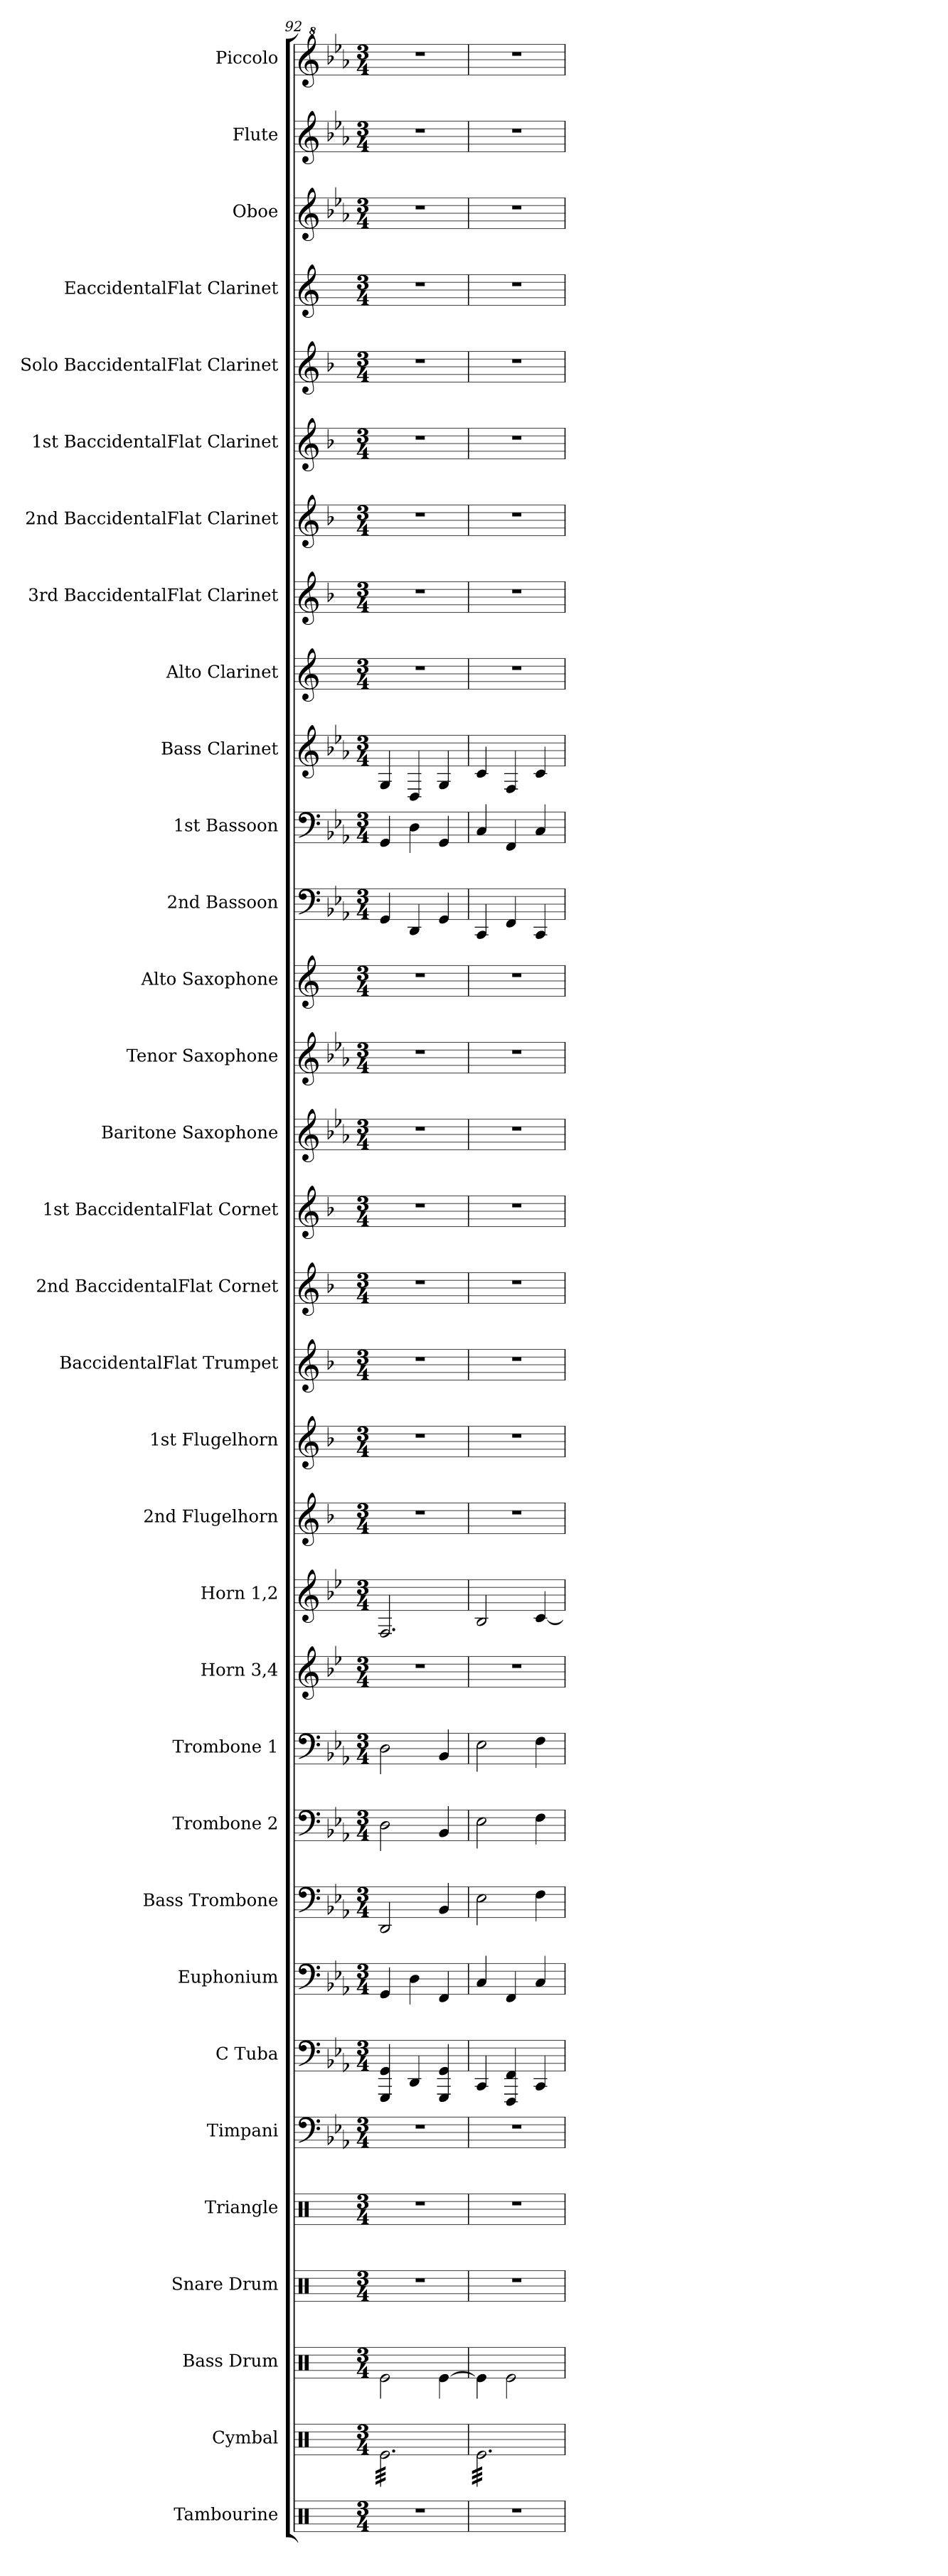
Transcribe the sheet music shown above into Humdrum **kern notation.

**kern	**kern	**kern	**kern	**kern	**kern	**kern	**kern	**kern	**kern	**kern	**kern	**kern	**kern	**kern	**kern	**kern	**kern	**kern	**kern	**kern	**kern	**kern	**kern	**kern	**kern	**kern	**kern	**kern	**kern	**kern	**kern	**kern
*part33	*part32	*part31	*part30	*part29	*part28	*part27	*part26	*part25	*part24	*part23	*part22	*part21	*part20	*part19	*part18	*part17	*part16	*part15	*part14	*part13	*part12	*part11	*part10	*part9	*part8	*part7	*part6	*part5	*part4	*part3	*part2	*part1
*staff33	*staff32	*staff31	*staff30	*staff29	*staff28	*staff27	*staff26	*staff25	*staff24	*staff23	*staff22	*staff21	*staff20	*staff19	*staff18	*staff17	*staff16	*staff15	*staff14	*staff13	*staff12	*staff11	*staff10	*staff9	*staff8	*staff7	*staff6	*staff5	*staff4	*staff3	*staff2	*staff1
*I"Tambourine	*I"Cymbal	*I"Bass Drum	*I"Snare Drum	*I"Triangle	*I"Timpani	*I"C Tuba	*I"Euphonium	*I"Bass Trombone	*I"Trombone 2	*I"Trombone 1	*I"Horn 3,4	*I"Horn 1,2	*I"2nd Flugelhorn	*I"1st Flugelhorn	*I"BaccidentalFlat Trumpet	*I"2nd BaccidentalFlat Cornet	*I"1st BaccidentalFlat Cornet	*I"Baritone Saxophone	*I"Tenor Saxophone	*I"Alto Saxophone	*I"2nd Bassoon	*I"1st Bassoon	*I"Bass Clarinet	*I"Alto Clarinet	*I"3rd BaccidentalFlat Clarinet	*I"2nd BaccidentalFlat Clarinet	*I"1st BaccidentalFlat Clarinet	*I"Solo BaccidentalFlat Clarinet	*I"EaccidentalFlat Clarinet	*I"Oboe	*I"Flute	*I"Piccolo
*I'Tamb.	*I'Cym.	*I'B. Dr.	*I'Sn. Dr.	*I'Trgl.	*I'Timp.	*I'C Tu.	*I'Eu.	*I'B. Trb.	*I'Trb. 2	*I'Trb. 1	*I'Hn. 3,4	*I'Hn. 1,2	*I'2nd Flghn.	*I'1st Flghn.	*I'BaccidentalFlat Tpt.	*I'2nd BaccidentalFlat Cnt.	*I'1st BaccidentalFlat Cnt.	*I'Bar. Sax.	*I'T. Sax.	*I'A. Sax.	*I'2nd Bsn.	*I'1st Bsn.	*I'B. Cl.	*I'A. Cl.	*I'3rd BaccidentalFlat Cl.	*I'2nd BaccidentalFlat Cl.	*I'1st BaccidentalFlat Cl.	*I'Solo BaccidentalFlat Cl.	*I'EaccidentalFlat Cl.	*I'Ob.	*I'Fl.	*I'Picc.
*clefX	*clefX	*clefX	*clefX	*clefX	*clefF4	*clefF4	*clefF4	*clefF4	*clefF4	*clefF4	*clefG2	*clefG2	*clefG2	*clefG2	*clefG2	*clefG2	*clefG2	*clefG2	*clefG2	*clefG2	*clefF4	*clefF4	*clefG2	*clefG2	*clefG2	*clefG2	*clefG2	*clefG2	*clefG2	*clefG2	*clefG2	*clefG^2
*	*	*	*	*	*	*	*	*	*	*	*ITrd4c7	*ITrd4c7	*ITrd1c2	*ITrd1c2	*ITrd1c2	*ITrd1c2	*ITrd1c2	*ITrd12c21	*ITrd8c14	*ITrd5c9	*	*	*ITrd8c14	*ITrd5c9	*ITrd1c2	*ITrd1c2	*ITrd1c2	*ITrd1c2	*ITrd-2c-3	*	*	*ITrd-7c-12
*k[]	*k[]	*k[]	*k[]	*k[]	*k[b-e-a-]	*k[b-e-a-]	*k[b-e-a-]	*k[b-e-a-]	*k[b-e-a-]	*k[b-e-a-]	*k[b-e-a-]	*k[b-e-a-]	*k[b-e-a-]	*k[b-e-a-]	*k[b-e-a-]	*k[b-e-a-]	*k[b-e-a-]	*k[b-e-a-]	*k[b-e-a-]	*k[b-e-a-]	*k[b-e-a-]	*k[b-e-a-]	*k[b-e-a-]	*k[b-e-a-]	*k[b-e-a-]	*k[b-e-a-]	*k[b-e-a-]	*k[b-e-a-]	*k[b-e-a-]	*k[b-e-a-]	*k[b-e-a-]	*k[b-e-a-]
*M3/4	*M3/4	*M3/4	*M3/4	*M3/4	*M3/4	*M3/4	*M3/4	*M3/4	*M3/4	*M3/4	*M3/4	*M3/4	*M3/4	*M3/4	*M3/4	*M3/4	*M3/4	*M3/4	*M3/4	*M3/4	*M3/4	*M3/4	*M3/4	*M3/4	*M3/4	*M3/4	*M3/4	*M3/4	*M3/4	*M3/4	*M3/4	*M3/4
=92	=92	=92	=92	=92	=92	=92	=92	=92	=92	=92	=92	=92	=92	=92	=92	=92	=92	=92	=92	=92	=92	=92	=92	=92	=92	=92	=92	=92	=92	=92	=92	=92
*	*tremolo	*	*	*	*	*	*	*	*	*	*	*	*	*	*	*	*	*	*	*	*	*	*	*	*	*	*	*	*	*	*	*
2.r	32Re\LLL	2Re\	2.r	2.r	2.r	4GGG/ 4GG/	4GG/	2DD/	2D\	2D\	2.r	2.BB-/	2.r	2.r	2.r	2.r	2.r	2.r	2.r	2.r	4GG/	4GG/	4GG/	2.r	2.r	2.r	2.r	2.r	2.r	2.r	2.r	2.r
.	32Re\	.	.	.	.	.	.	.	.	.	.	.	.	.	.	.	.	.	.	.	.	.	.	.	.	.	.	.	.	.	.	.
.	32Re\	.	.	.	.	.	.	.	.	.	.	.	.	.	.	.	.	.	.	.	.	.	.	.	.	.	.	.	.	.	.	.
.	32Re\	.	.	.	.	.	.	.	.	.	.	.	.	.	.	.	.	.	.	.	.	.	.	.	.	.	.	.	.	.	.	.
.	32Re\	.	.	.	.	.	.	.	.	.	.	.	.	.	.	.	.	.	.	.	.	.	.	.	.	.	.	.	.	.	.	.
.	32Re\	.	.	.	.	.	.	.	.	.	.	.	.	.	.	.	.	.	.	.	.	.	.	.	.	.	.	.	.	.	.	.
.	32Re\	.	.	.	.	.	.	.	.	.	.	.	.	.	.	.	.	.	.	.	.	.	.	.	.	.	.	.	.	.	.	.
.	32Re\	.	.	.	.	.	.	.	.	.	.	.	.	.	.	.	.	.	.	.	.	.	.	.	.	.	.	.	.	.	.	.
.	32Re\	.	.	.	.	4DD/	4D\	.	.	.	.	.	.	.	.	.	.	.	.	.	4DD/	4D\	4DD/	.	.	.	.	.	.	.	.	.
.	32Re\	.	.	.	.	.	.	.	.	.	.	.	.	.	.	.	.	.	.	.	.	.	.	.	.	.	.	.	.	.	.	.
.	32Re\	.	.	.	.	.	.	.	.	.	.	.	.	.	.	.	.	.	.	.	.	.	.	.	.	.	.	.	.	.	.	.
.	32Re\	.	.	.	.	.	.	.	.	.	.	.	.	.	.	.	.	.	.	.	.	.	.	.	.	.	.	.	.	.	.	.
.	32Re\	.	.	.	.	.	.	.	.	.	.	.	.	.	.	.	.	.	.	.	.	.	.	.	.	.	.	.	.	.	.	.
.	32Re\	.	.	.	.	.	.	.	.	.	.	.	.	.	.	.	.	.	.	.	.	.	.	.	.	.	.	.	.	.	.	.
.	32Re\	.	.	.	.	.	.	.	.	.	.	.	.	.	.	.	.	.	.	.	.	.	.	.	.	.	.	.	.	.	.	.
.	32Re\	.	.	.	.	.	.	.	.	.	.	.	.	.	.	.	.	.	.	.	.	.	.	.	.	.	.	.	.	.	.	.
.	32Re\	[4Re\	.	.	.	4GGG/ 4GG/	4FF/	4BB-/	4BB-/	4BB-/	.	.	.	.	.	.	.	.	.	.	4GG/	4GG/	4GG/	.	.	.	.	.	.	.	.	.
.	32Re\	.	.	.	.	.	.	.	.	.	.	.	.	.	.	.	.	.	.	.	.	.	.	.	.	.	.	.	.	.	.	.
.	32Re\	.	.	.	.	.	.	.	.	.	.	.	.	.	.	.	.	.	.	.	.	.	.	.	.	.	.	.	.	.	.	.
.	32Re\	.	.	.	.	.	.	.	.	.	.	.	.	.	.	.	.	.	.	.	.	.	.	.	.	.	.	.	.	.	.	.
.	32Re\	.	.	.	.	.	.	.	.	.	.	.	.	.	.	.	.	.	.	.	.	.	.	.	.	.	.	.	.	.	.	.
.	32Re\	.	.	.	.	.	.	.	.	.	.	.	.	.	.	.	.	.	.	.	.	.	.	.	.	.	.	.	.	.	.	.
.	32Re\	.	.	.	.	.	.	.	.	.	.	.	.	.	.	.	.	.	.	.	.	.	.	.	.	.	.	.	.	.	.	.
.	32Re\JJJ	.	.	.	.	.	.	.	.	.	.	.	.	.	.	.	.	.	.	.	.	.	.	.	.	.	.	.	.	.	.	.
!!LO:PB:g=z
=93	=93	=93	=93	=93	=93	=93	=93	=93	=93	=93	=93	=93	=93	=93	=93	=93	=93	=93	=93	=93	=93	=93	=93	=93	=93	=93	=93	=93	=93	=93	=93	=93
2.r	32Re\LLL	4Re\]	2.r	2.r	2.r	4CC/	4C/	2E-\	2E-\	2E-\	2.r	2E-/	2.r	2.r	2.r	2.r	2.r	2.r	2.r	2.r	4CC/	4C/	4C/	2.r	2.r	2.r	2.r	2.r	2.r	2.r	2.r	2.r
.	32Re\	.	.	.	.	.	.	.	.	.	.	.	.	.	.	.	.	.	.	.	.	.	.	.	.	.	.	.	.	.	.	.
.	32Re\	.	.	.	.	.	.	.	.	.	.	.	.	.	.	.	.	.	.	.	.	.	.	.	.	.	.	.	.	.	.	.
.	32Re\	.	.	.	.	.	.	.	.	.	.	.	.	.	.	.	.	.	.	.	.	.	.	.	.	.	.	.	.	.	.	.
.	32Re\	.	.	.	.	.	.	.	.	.	.	.	.	.	.	.	.	.	.	.	.	.	.	.	.	.	.	.	.	.	.	.
.	32Re\	.	.	.	.	.	.	.	.	.	.	.	.	.	.	.	.	.	.	.	.	.	.	.	.	.	.	.	.	.	.	.
.	32Re\	.	.	.	.	.	.	.	.	.	.	.	.	.	.	.	.	.	.	.	.	.	.	.	.	.	.	.	.	.	.	.
.	32Re\	.	.	.	.	.	.	.	.	.	.	.	.	.	.	.	.	.	.	.	.	.	.	.	.	.	.	.	.	.	.	.
.	32Re\	2Re\	.	.	.	4FFF/ 4FF/	4FF/	.	.	.	.	.	.	.	.	.	.	.	.	.	4FF/	4FF/	4FF/	.	.	.	.	.	.	.	.	.
.	32Re\	.	.	.	.	.	.	.	.	.	.	.	.	.	.	.	.	.	.	.	.	.	.	.	.	.	.	.	.	.	.	.
.	32Re\	.	.	.	.	.	.	.	.	.	.	.	.	.	.	.	.	.	.	.	.	.	.	.	.	.	.	.	.	.	.	.
.	32Re\	.	.	.	.	.	.	.	.	.	.	.	.	.	.	.	.	.	.	.	.	.	.	.	.	.	.	.	.	.	.	.
.	32Re\	.	.	.	.	.	.	.	.	.	.	.	.	.	.	.	.	.	.	.	.	.	.	.	.	.	.	.	.	.	.	.
.	32Re\	.	.	.	.	.	.	.	.	.	.	.	.	.	.	.	.	.	.	.	.	.	.	.	.	.	.	.	.	.	.	.
.	32Re\	.	.	.	.	.	.	.	.	.	.	.	.	.	.	.	.	.	.	.	.	.	.	.	.	.	.	.	.	.	.	.
.	32Re\	.	.	.	.	.	.	.	.	.	.	.	.	.	.	.	.	.	.	.	.	.	.	.	.	.	.	.	.	.	.	.
.	32Re\	.	.	.	.	4CC/	4C/	4F\	4F\	4F\	.	[4F/	.	.	.	.	.	.	.	.	4CC/	4C/	4C/	.	.	.	.	.	.	.	.	.
.	32Re\	.	.	.	.	.	.	.	.	.	.	.	.	.	.	.	.	.	.	.	.	.	.	.	.	.	.	.	.	.	.	.
.	32Re\	.	.	.	.	.	.	.	.	.	.	.	.	.	.	.	.	.	.	.	.	.	.	.	.	.	.	.	.	.	.	.
.	32Re\	.	.	.	.	.	.	.	.	.	.	.	.	.	.	.	.	.	.	.	.	.	.	.	.	.	.	.	.	.	.	.
.	32Re\	.	.	.	.	.	.	.	.	.	.	.	.	.	.	.	.	.	.	.	.	.	.	.	.	.	.	.	.	.	.	.
.	32Re\	.	.	.	.	.	.	.	.	.	.	.	.	.	.	.	.	.	.	.	.	.	.	.	.	.	.	.	.	.	.	.
.	32Re\	.	.	.	.	.	.	.	.	.	.	.	.	.	.	.	.	.	.	.	.	.	.	.	.	.	.	.	.	.	.	.
.	32Re\JJJ	.	.	.	.	.	.	.	.	.	.	.	.	.	.	.	.	.	.	.	.	.	.	.	.	.	.	.	.	.	.	.
*	*Xtremolo	*	*	*	*	*	*	*	*	*	*	*	*	*	*	*	*	*	*	*	*	*	*	*	*	*	*	*	*	*	*	*
=	=	=	=	=	=	=	=	=	=	=	=	=	=	=	=	=	=	=	=	=	=	=	=	=	=	=	=	=	=	=	=	=
*-	*-	*-	*-	*-	*-	*-	*-	*-	*-	*-	*-	*-	*-	*-	*-	*-	*-	*-	*-	*-	*-	*-	*-	*-	*-	*-	*-	*-	*-	*-	*-	*-
